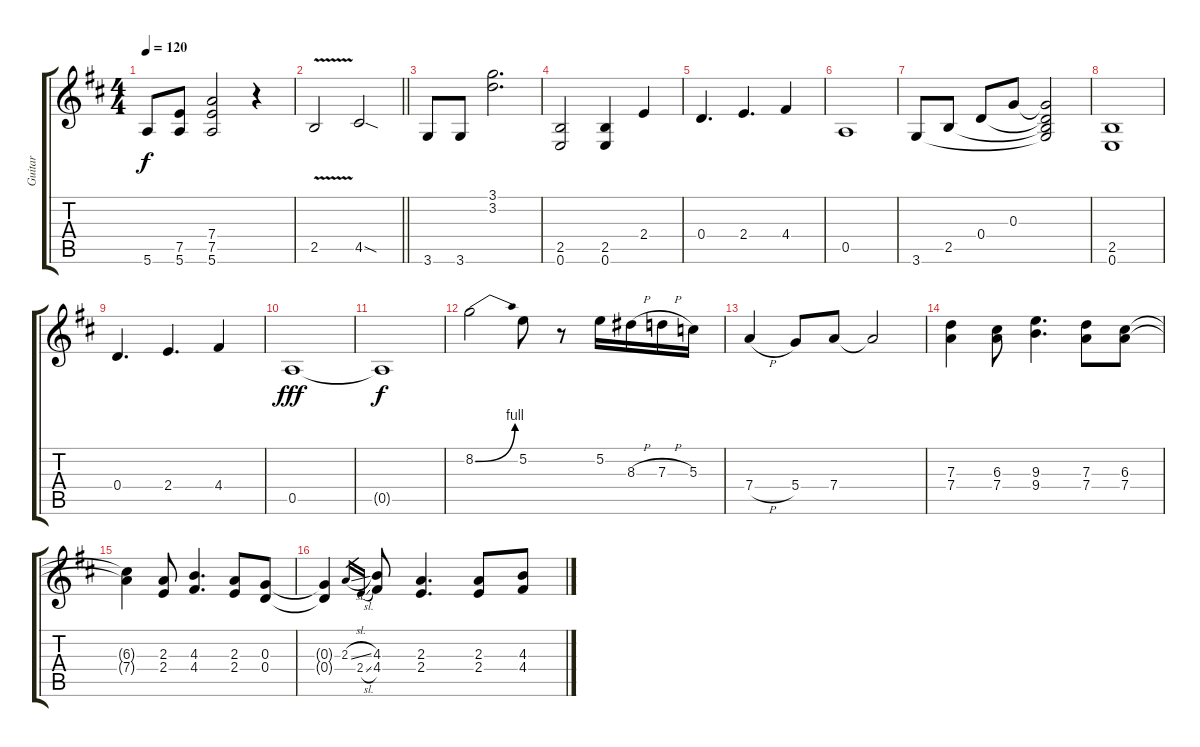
\track ("Guitar" "Guitar") {instrument distortionguitar}
\staff {score tabs}
\tuning (E4 B3 G3 D3 A2 E2) {hide}
\ts (4 4)
\tempo 120
\clef g2
\ks d
5.6.8{dy f} (7.5 5.6).8 (7.4 7.5 5.6).2 r.4 |
\barLineRight lightlight
2.5{v}.2 4.5{sod}.2 |
3.6.8 3.6.8 (3.1 3.2).2{d} |
(2.5 0.6).2 (2.5 0.6).4 2.4.4 |
0.4.4{d} 2.4.4{d} 4.4.4 |
0.5.1 |
3.6.8 2.5.8 0.4.8 0.3.8 (0.3{t} 0.4{t} 2.5{t} 3.6{t}).2 |
(2.5 0.6).1 |
0.4.4{d} 2.4.4{d} 4.4.4 |
0.5.1{dy fff} |
0.5{t}.1{dy f} |
8.2{be (bend 0 0 60 4)}.2 5.2.8 r.8 5.2.16 8.3{h}.16 7.3{h}.16 5.3.16 |
7.4{h}.4 5.4.8 7.4.8 7.4{t}.2 |
(7.3 7.4).4 (6.3 7.4).8 (9.3 9.4).4{d} (7.3 7.4).8 (6.3 7.4).8 |
(6.3{t} 7.4{t}).4 (2.3 2.4).8 (4.3 4.4).4{d} (2.3 2.4).8 (0.3 0.4).8 |
(0.3{t} 0.4{t}).4 2.3{sl}.16{gr} 2.4{sl}.16{gr} (4.3 4.4).8 (2.3 2.4).4{d} (2.3 2.4).8 (4.3 4.4).8
